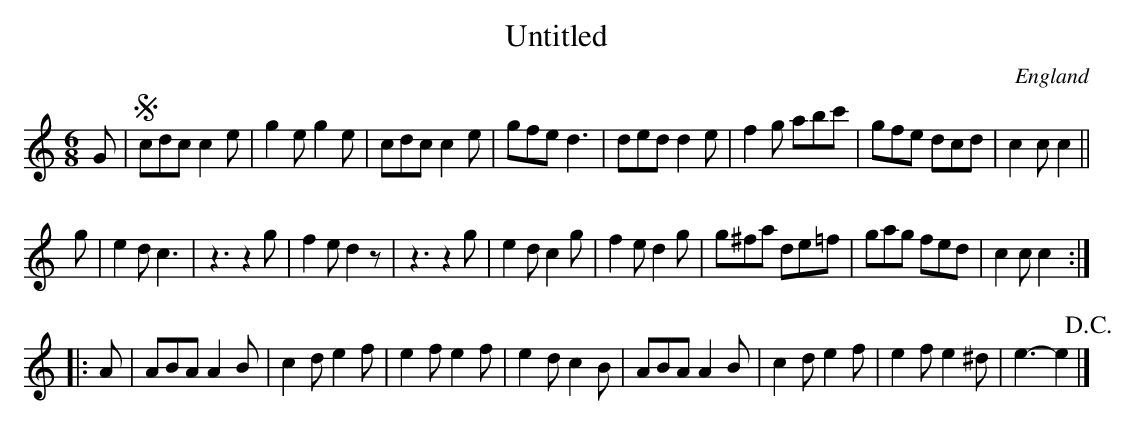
X:1
T:Untitled
L:1/8
M:6/8
O:England
K:C
G | \
!segno! \
cdc c2e | g2e g2e  | cdc c2e | gfe d3 | \
ded d2e | f2g abc' | gfe dcd | c2c c2 ||
g | \
e2d c3  | z3  z2g | f2e  d2z  | z3 z2g | \
e2d c2g | f2e d2g | g^fa de=f | gag fed | c2c c2 ::
A | \
ABA A2B | c2d e2f | e2f e2f | e2d c2B | \
ABA A2B | c2d e2f | e2f e2^d | e3-e2 !D.C.! |]
